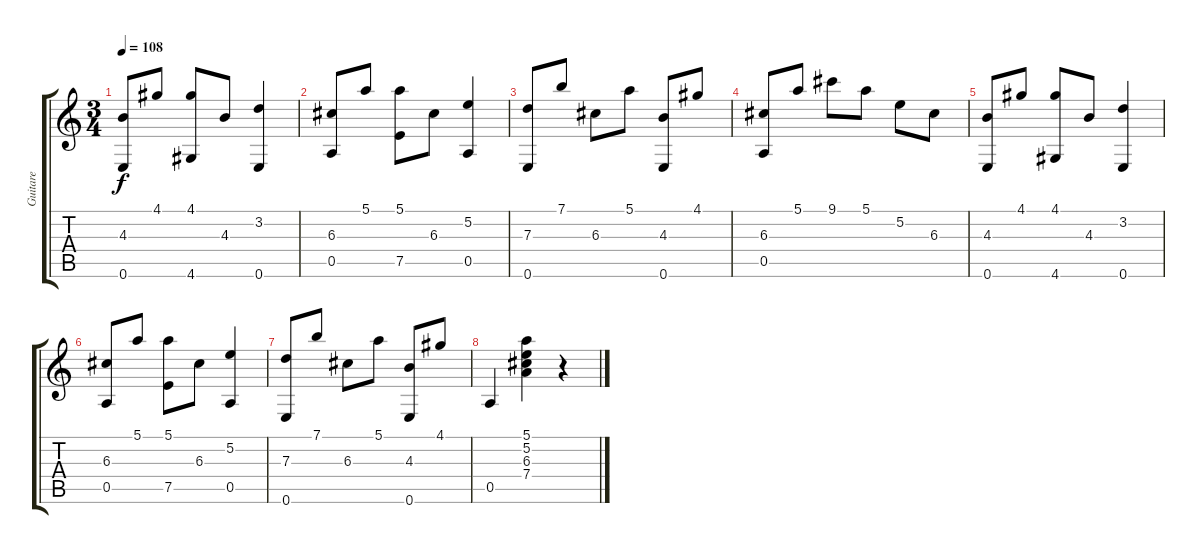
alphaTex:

\track ("Guitare" "Guitare") {instrument acousticguitarnylon}
\staff {score tabs}
\tuning (E4 B3 G3 D3 A2 E2) {hide}
\ts (3 4)
\tempo 108
\clef g2
\ks c
(4.3 0.6).8{dy f} 4.1.8 (4.1 4.6).8 4.3.8 (3.2 0.6).4 |
(6.3 0.5).8 5.1.8 (5.1 7.5).8 6.3.8 (5.2 0.5).4 |
(7.3 0.6).8 7.1.8 6.3.8 5.1.8 (4.3 0.6).8 4.1.8 |
(6.3 0.5).8 5.1.8 9.1.8 5.1.8 5.2.8 6.3.8 |
(4.3 0.6).8 4.1.8 (4.1 4.6).8 4.3.8 (3.2 0.6).4 |
(6.3 0.5).8 5.1.8 (5.1 7.5).8 6.3.8 (5.2 0.5).4 |
(7.3 0.6).8 7.1.8 6.3.8 5.1.8 (4.3 0.6).8 4.1.8 |
0.5.4 (5.1 5.2 6.3 7.4).4 r.4
